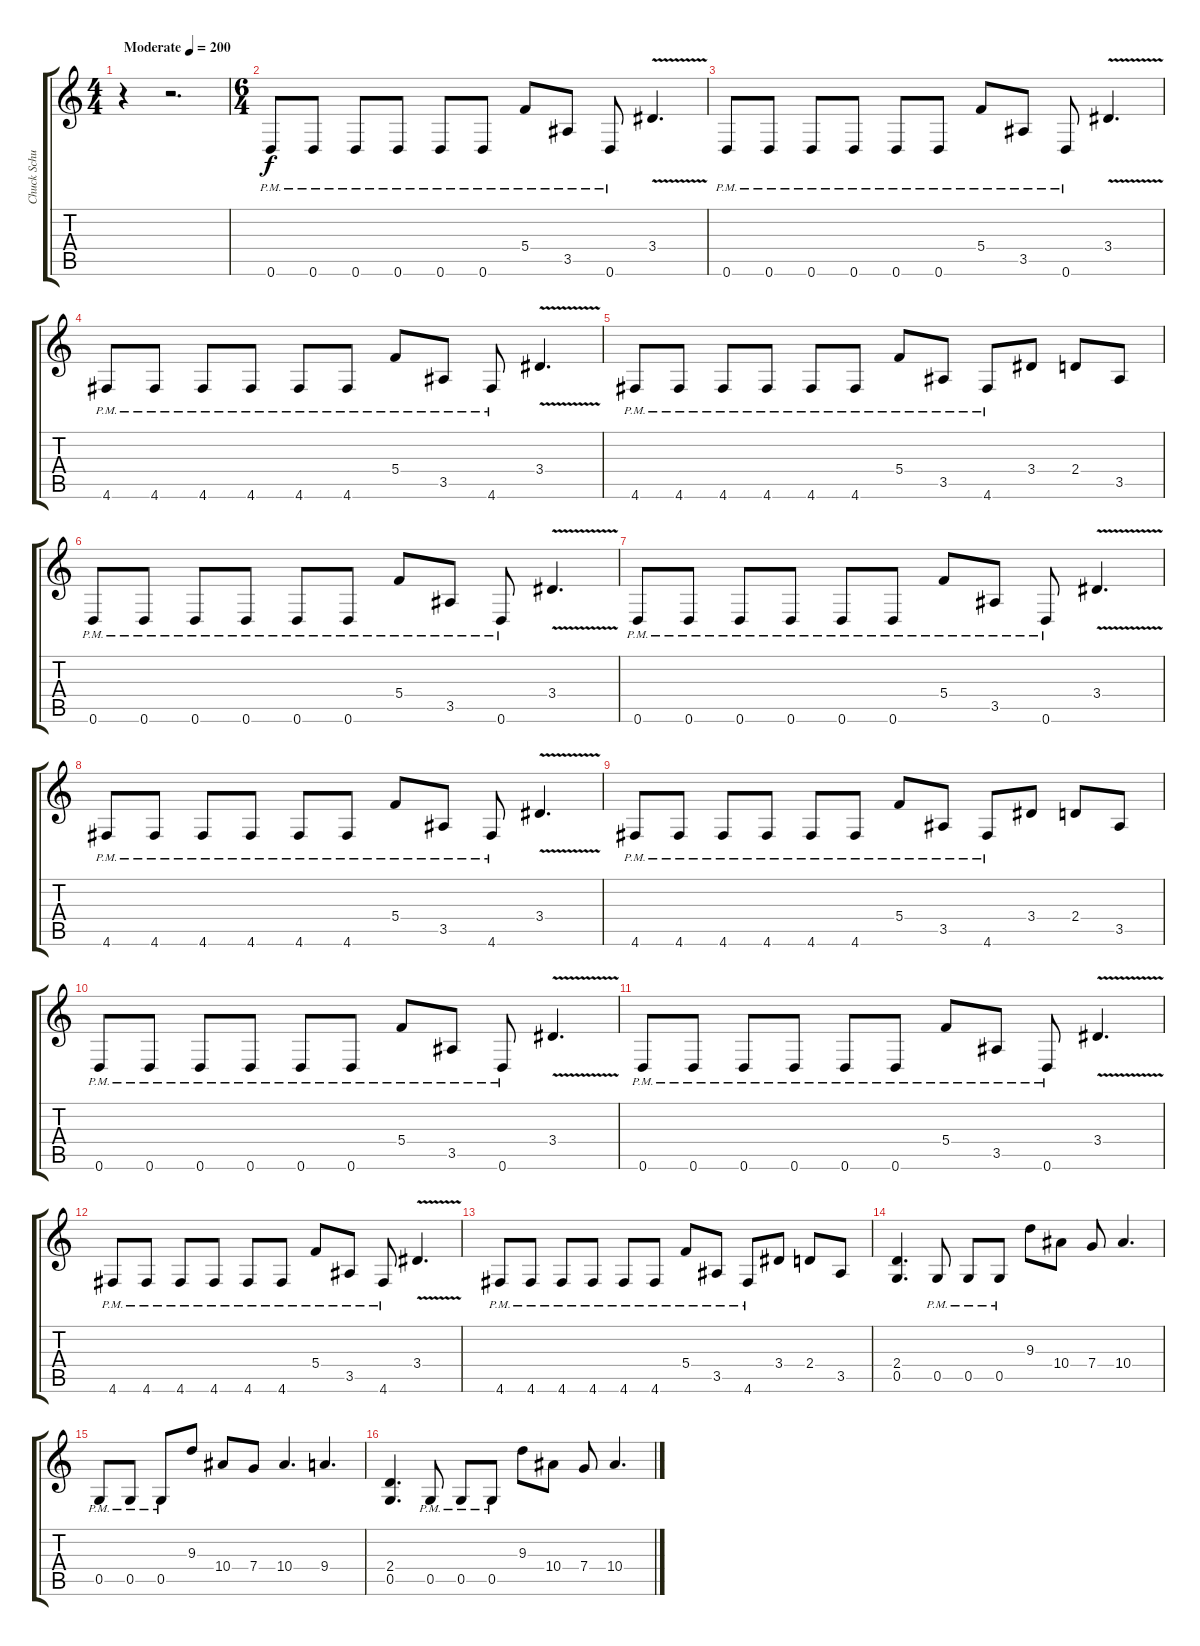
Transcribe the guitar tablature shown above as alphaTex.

\track ("Chuck Schuldiner" "Chuck Schu") {instrument distortionguitar}
\staff {score tabs}
\tuning (D4 A3 F3 C3 G2 D2) {hide}
\ts (4 4)
\tempo (200 "Moderate")
\clef g2
\ks c
r.4{dy f instrument distortionguitar} r.2{d} |
\ts (6 4)
0.6{pm}.8 0.6{pm}.8 0.6{pm}.8 0.6{pm}.8 0.6{pm}.8 0.6{pm}.8 5.4{pm}.8 3.5{pm}.8 0.6{pm}.8 3.4{v}.4{d} |
0.6{pm}.8 0.6{pm}.8 0.6{pm}.8 0.6{pm}.8 0.6{pm}.8 0.6{pm}.8 5.4{pm}.8 3.5{pm}.8 0.6{pm}.8 3.4{v}.4{d} |
4.6{pm}.8 4.6{pm}.8 4.6{pm}.8 4.6{pm}.8 4.6{pm}.8 4.6{pm}.8 5.4{pm}.8 3.5{pm}.8 4.6{pm}.8 3.4{v}.4{d} |
4.6{pm}.8 4.6{pm}.8 4.6{pm}.8 4.6{pm}.8 4.6{pm}.8 4.6{pm}.8 5.4{pm}.8 3.5{pm}.8 4.6{pm}.8 3.4.8 2.4.8 3.5.8 |
0.6{pm}.8 0.6{pm}.8 0.6{pm}.8 0.6{pm}.8 0.6{pm}.8 0.6{pm}.8 5.4{pm}.8 3.5{pm}.8 0.6{pm}.8 3.4{v}.4{d} |
0.6{pm}.8 0.6{pm}.8 0.6{pm}.8 0.6{pm}.8 0.6{pm}.8 0.6{pm}.8 5.4{pm}.8 3.5{pm}.8 0.6{pm}.8 3.4{v}.4{d} |
4.6{pm}.8 4.6{pm}.8 4.6{pm}.8 4.6{pm}.8 4.6{pm}.8 4.6{pm}.8 5.4{pm}.8 3.5{pm}.8 4.6{pm}.8 3.4{v}.4{d} |
4.6{pm}.8 4.6{pm}.8 4.6{pm}.8 4.6{pm}.8 4.6{pm}.8 4.6{pm}.8 5.4{pm}.8 3.5{pm}.8 4.6{pm}.8 3.4.8 2.4.8 3.5.8 |
0.6{pm}.8 0.6{pm}.8 0.6{pm}.8 0.6{pm}.8 0.6{pm}.8 0.6{pm}.8 5.4{pm}.8 3.5{pm}.8 0.6{pm}.8 3.4{v}.4{d} |
0.6{pm}.8 0.6{pm}.8 0.6{pm}.8 0.6{pm}.8 0.6{pm}.8 0.6{pm}.8 5.4{pm}.8 3.5{pm}.8 0.6{pm}.8 3.4{v}.4{d} |
4.6{pm}.8 4.6{pm}.8 4.6{pm}.8 4.6{pm}.8 4.6{pm}.8 4.6{pm}.8 5.4{pm}.8 3.5{pm}.8 4.6{pm}.8 3.4{v}.4{d} |
4.6{pm}.8 4.6{pm}.8 4.6{pm}.8 4.6{pm}.8 4.6{pm}.8 4.6{pm}.8 5.4{pm}.8 3.5{pm}.8 4.6{pm}.8 3.4.8 2.4.8 3.5.8 |
(2.4 0.5).4{d} 0.5{pm}.8 0.5{pm}.8 0.5{pm}.8 9.3.8 10.4.8 7.4.8 10.4.4{d} |
0.5{pm}.8 0.5{pm}.8 0.5{pm}.8 9.3.8 10.4.8 7.4.8 10.4.4{d} 9.4.4{d} |
(2.4 0.5).4{d} 0.5{pm}.8 0.5{pm}.8 0.5{pm}.8 9.3.8 10.4.8 7.4.8 10.4.4{d}
